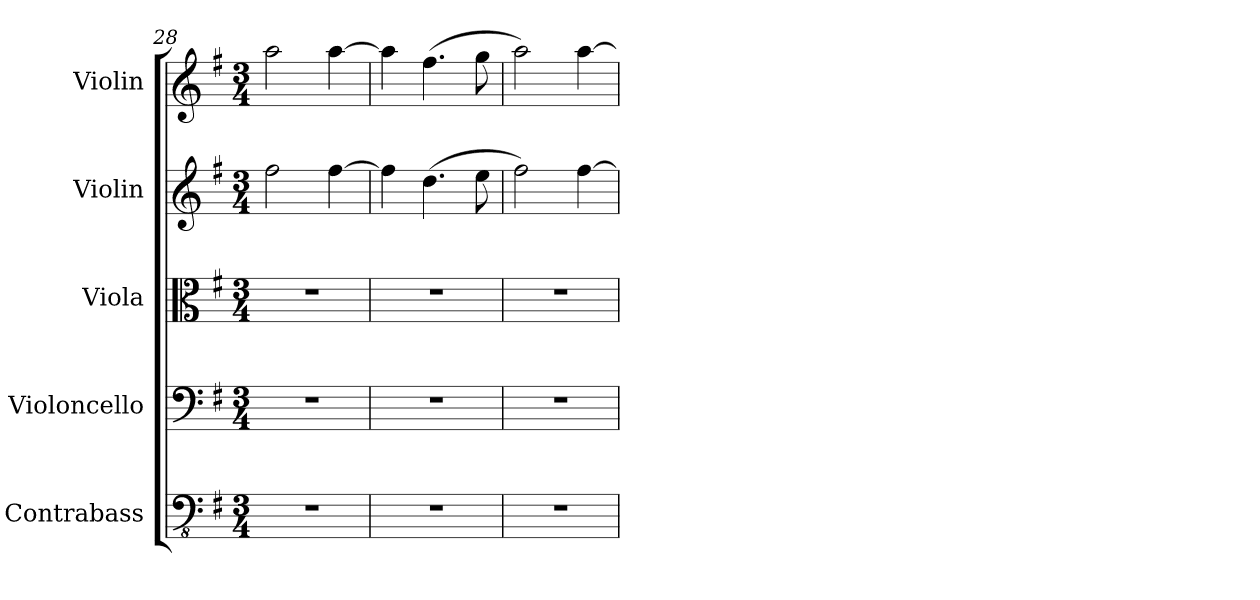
**kern	**kern	**kern	**kern	**kern
*part5	*part4	*part3	*part2	*part1
*staff5	*staff4	*staff3	*staff2	*staff1
*I"Contrabass	*I"Violoncello	*I"Viola	*I"Violin	*I"Violin
*I'Cb.	*I'Vc.	*I'Vla.	*I'Vln.	*I'Vln.
*clefFv4	*clefF4	*clefC3	*clefG2	*clefG2
*ITrd7c12	*	*	*	*
*k[f#]	*k[f#]	*k[f#]	*k[f#]	*k[f#]
*M3/4	*M3/4	*M3/4	*M3/4	*M3/4
=28	=28	=28	=28	=28
2.r	2.r	2.r	2ff#\	2aa\
.	.	.	[4ff#\	[4aa\
=29	=29	=29	=29	=29
2.r	2.r	2.r	4ff#\]	4aa\]
*	*	*	*	*MM186
.	.	.	(4.dd\	(4.ff#\
.	.	.	8ee\	8gg\
=30	=30	=30	=30	=30
*	*	*	*	*MM168
2.r	2.r	2.r	2ff#\)	2aa\)
*	*	*	*	*MM150
.	.	.	[4ff#\	[4aa\
=	=	=	=	=
*-	*-	*-	*-	*-
